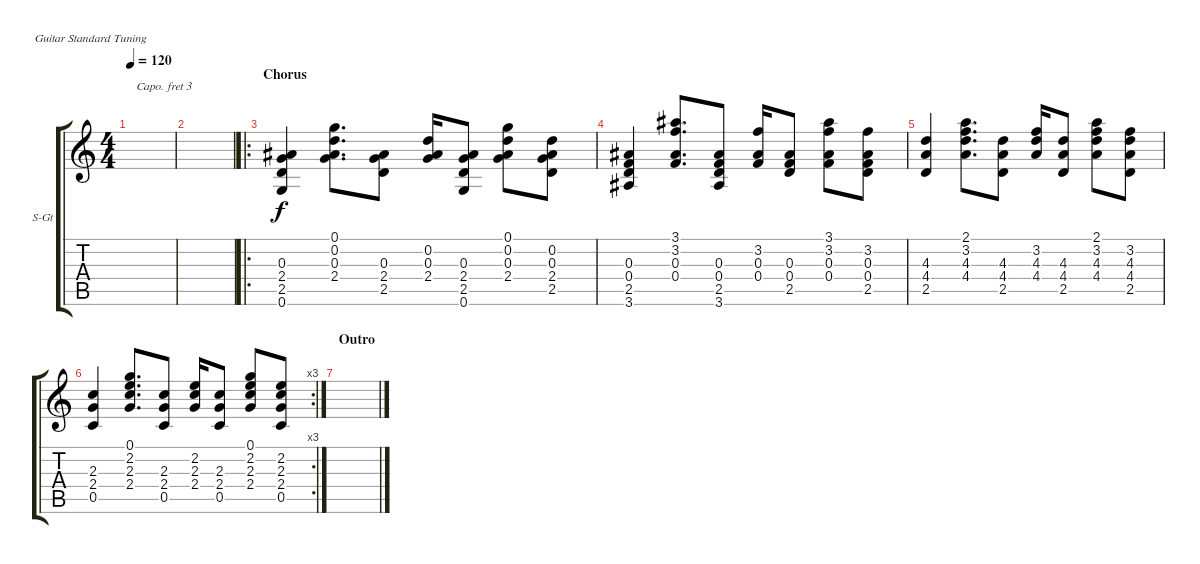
\defaultSystemsLayout 4
\bracketExtendMode groupsimilarinstruments
\firstSystemTrackNameOrientation horizontal
\otherSystemsTrackNameOrientation horizontal
\track ("Steel Guitar" "S-Gt") {instrument acousticguitarsteel}
\staff {score tabs}
\capo 3
\tuning (E4 B3 G3 D3 A2 E2)
\ts (4 4)
\tempo 120
\clef g2
\ks c
|
|
\ro
\section ("" "Chorus")
(0.6 2.5 2.4 0.3).4 (0.2 0.3 2.4 0.1).8{d} (2.5 2.4 0.3).8 (0.2 0.3 2.4).16 (2.4 0.3 2.5 0.6).8 (2.4 0.2 0.3 0.1).8 (0.2 0.3 2.4 2.5).8 |
(3.6 2.5 0.3 0.4).4 (3.2 0.3 3.1 0.4).8{d} (2.5 0.3 0.4 3.6).8 (3.2 0.3 0.4).16 (0.3 2.5 0.4).8 (3.2 0.3 3.1 0.4).8 (3.2 0.3 2.5 0.4).8 |
(2.5 4.4 4.3).4 (3.2 4.3 4.4 2.1).8{d} (2.5 4.4 4.3).8 (3.2 4.3 4.4).16 (4.4 4.3 2.5).8 (4.4 3.2 4.3 2.1).8 (3.2 4.3 4.4 2.5).8 |
\rc 3
(0.5 2.4 2.3).4 (2.2 2.3 2.4 0.1).8{d} (0.5 2.4 2.3).8 (2.2 2.3 2.4).16 (2.4 2.3 0.5).8 (2.4 2.2 2.3 0.1).8 (2.2 2.3 2.4 0.5).8 |
\section ("" "Outro")
